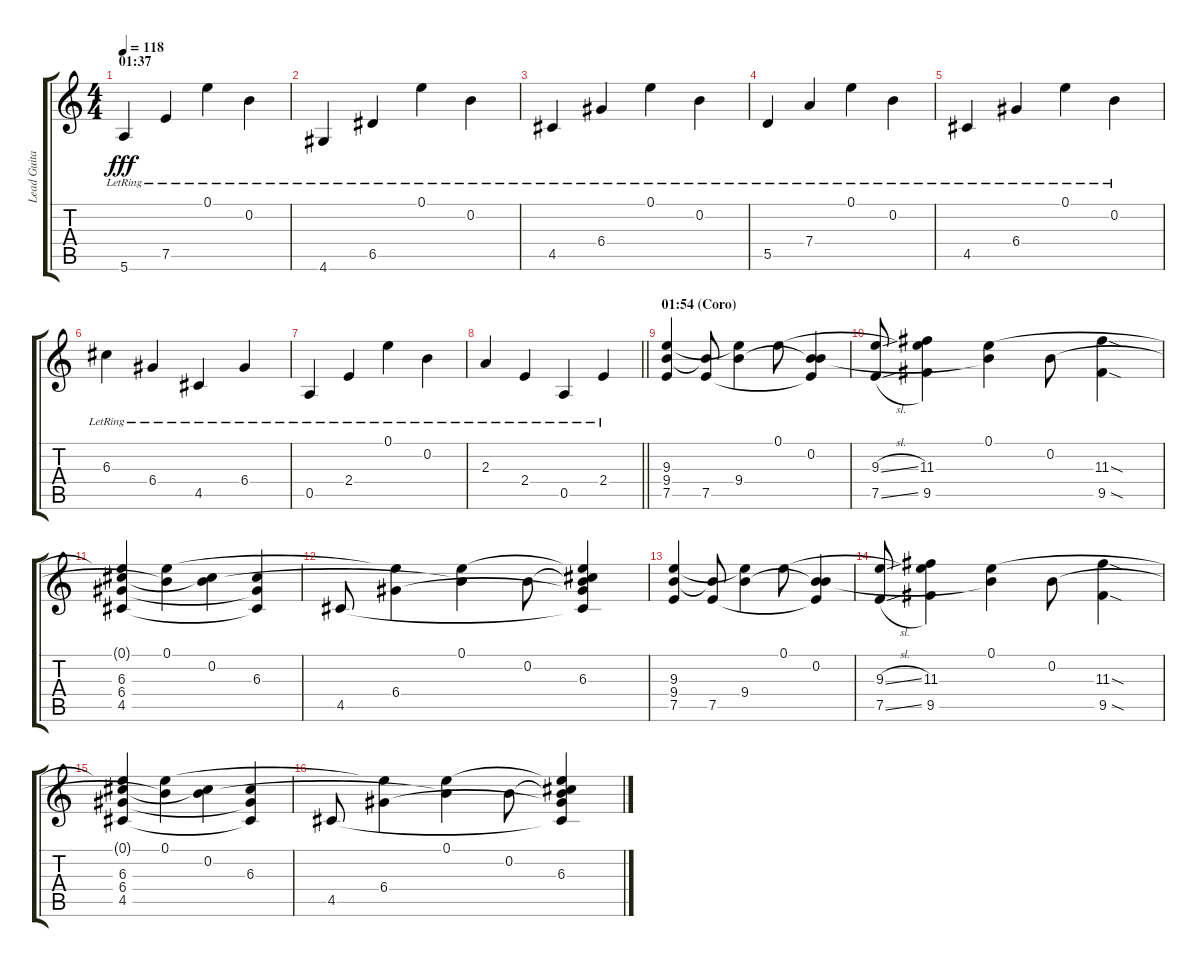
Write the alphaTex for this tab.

\track ("Lead Guitar" "Lead Guita") {instrument electricguitarjazz}
\staff {score tabs}
\tuning (E4 B3 G3 D3 A2 E2) {hide}
\ts (4 4)
\section ("" "01:37")
\tempo 118
\clef g2
\ks c
5.6{lr}.4{dy fff} 7.5{lr}.4 0.1{lr}.4 0.2{lr}.4 |
4.6{lr}.4 6.5{lr}.4 0.1{lr}.4 0.2{lr}.4 |
4.5{lr}.4 6.4{lr}.4 0.1{lr}.4 0.2{lr}.4 |
5.5{lr}.4 7.4{lr}.4 0.1{lr}.4 0.2{lr}.4 |
4.5{lr}.4 6.4{lr}.4 0.1{lr}.4 0.2{lr}.4 |
6.3{lr}.4 6.4{lr}.4 4.5{lr}.4 6.4{lr}.4 |
0.5{lr}.4 2.4{lr}.4 0.1{lr}.4 0.2{lr}.4 |
\barLineRight lightlight
2.3{lr}.4 2.4{lr}.4 0.5{lr}.4 2.4{lr}.4 |
\section ("" "01:54 (Coro)")
(9.3 9.4 7.5).4 (9.4{t} 7.5).8 (9.3{t} 9.4).4 0.1.8 (0.2 9.4{t} 7.5{t}).4 |
(9.3{sl} 7.5{sl}).8 (0.1{t} 11.3 9.5).4 (0.1 0.2{t}).4 0.2.8 (11.3{sod} 9.5{sod}).4 |
(0.1{t} 6.3 6.4 4.5).4 (0.1 0.2{t}).4 (0.2 6.3{t}).4 (6.3 6.4{t} 4.5{t}).4 |
4.5.8 (0.1{t} 6.4).4 (0.1 0.2{t}).4 0.2.8 (0.1{t} 0.2{t} 6.3 6.4{t} 4.5{t}).4 |
(9.3 9.4 7.5).4 (9.4{t} 7.5).8 (9.3{t} 9.4).4 0.1.8 (0.2 9.4{t} 7.5{t}).4 |
(9.3{sl} 7.5{sl}).8 (0.1{t} 11.3 9.5).4 (0.1 0.2{t}).4 0.2.8 (11.3{sod} 9.5{sod}).4 |
(0.1{t} 6.3 6.4 4.5).4 (0.1 0.2{t}).4 (0.2 6.3{t}).4 (6.3 6.4{t} 4.5{t}).4 |
4.5.8 (0.1{t} 6.4).4 (0.1 0.2{t}).4 0.2.8 (0.1{t} 0.2{t} 6.3 6.4{t} 4.5{t}).4
